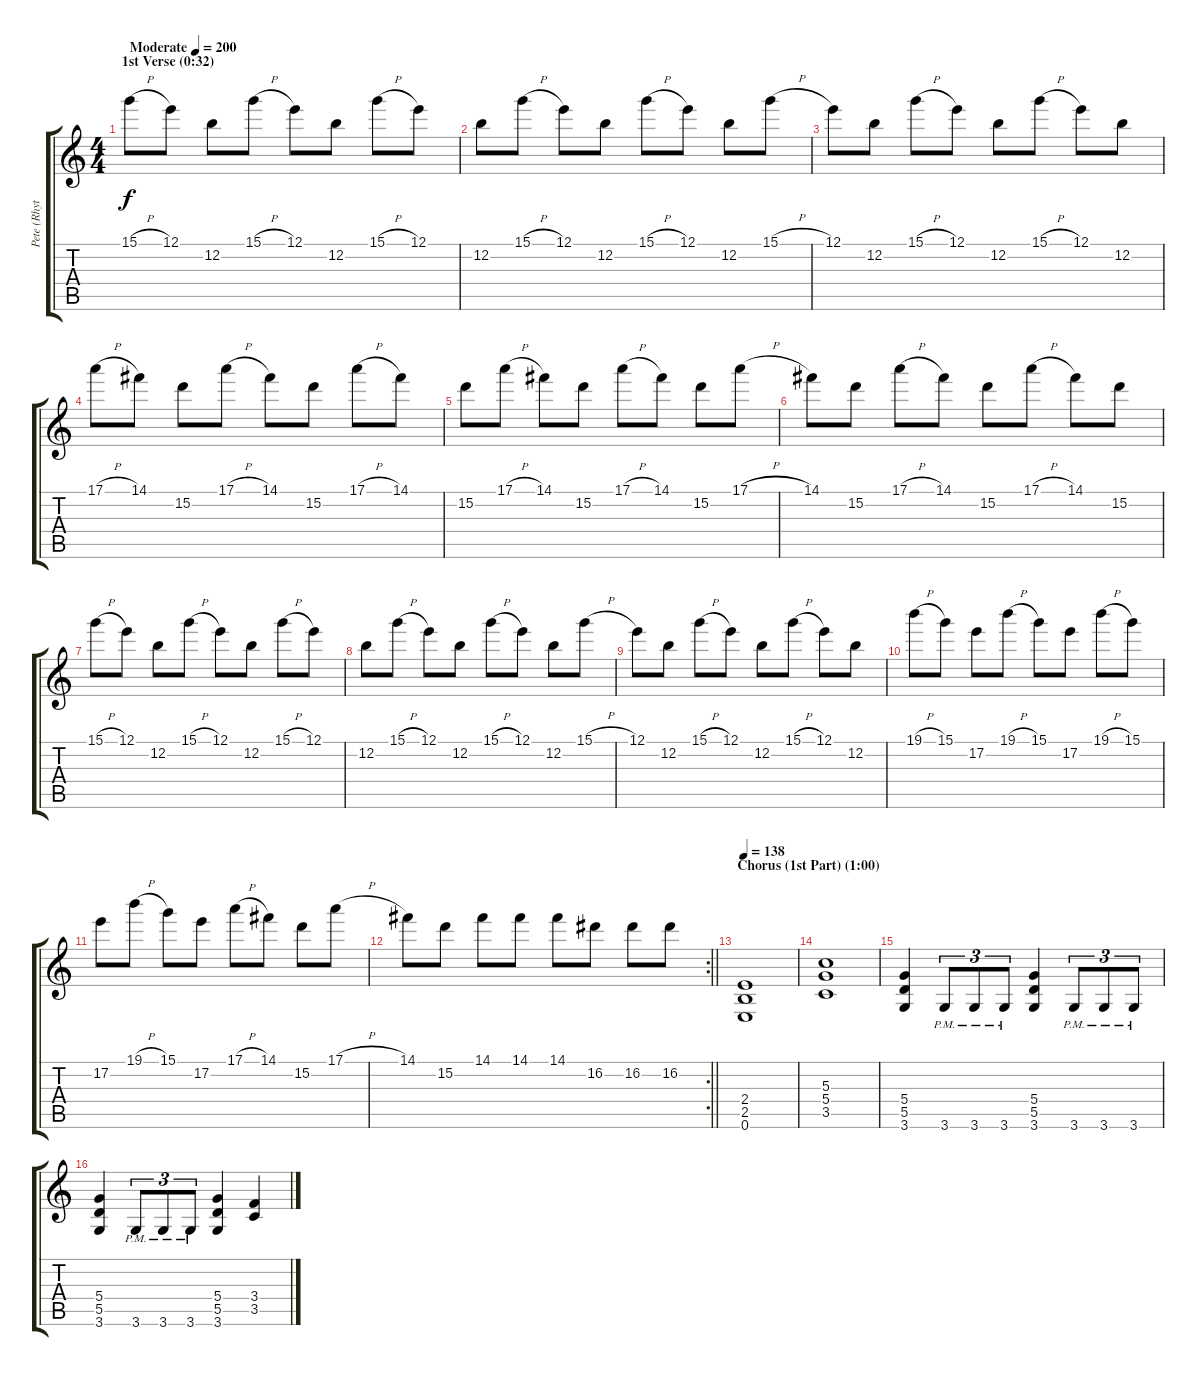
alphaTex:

\track ("Pete (Rhythm)" "Pete (Rhyt") {instrument distortionguitar}
\staff {score tabs}
\tuning (E4 B3 G3 D3 A2 E2) {hide}
\ts (4 4)
\section ("" "1st Verse (0:32)")
\tempo (200 "Moderate")
\clef g2
\ks c
15.1{h}.8{dy f instrument distortionguitar} 12.1.8 12.2.8 15.1{h}.8 12.1.8 12.2.8 15.1{h}.8 12.1.8 |
12.2.8 15.1{h}.8 12.1.8 12.2.8 15.1{h}.8 12.1.8 12.2.8 15.1{h}.8 |
12.1.8 12.2.8 15.1{h}.8 12.1.8 12.2.8 15.1{h}.8 12.1.8 12.2.8 |
17.1{h}.8 14.1.8 15.2.8 17.1{h}.8 14.1.8 15.2.8 17.1{h}.8 14.1.8 |
15.2.8 17.1{h}.8 14.1.8 15.2.8 17.1{h}.8 14.1.8 15.2.8 17.1{h}.8 |
14.1.8 15.2.8 17.1{h}.8 14.1.8 15.2.8 17.1{h}.8 14.1.8 15.2.8 |
15.1{h}.8 12.1.8 12.2.8 15.1{h}.8 12.1.8 12.2.8 15.1{h}.8 12.1.8 |
12.2.8 15.1{h}.8 12.1.8 12.2.8 15.1{h}.8 12.1.8 12.2.8 15.1{h}.8 |
12.1.8 12.2.8 15.1{h}.8 12.1.8 12.2.8 15.1{h}.8 12.1.8 12.2.8 |
19.1{h}.8 15.1.8 17.2.8 19.1{h}.8 15.1.8 17.2.8 19.1{h}.8 15.1.8 |
17.2.8 19.1{h}.8 15.1.8 17.2.8 17.1{h}.8 14.1.8 15.2.8 17.1{h}.8 |
\rc 2
\barLineRight lightlight
14.1.8 15.2.8 14.1.8 14.1.8 14.1.8 16.2.8 16.2.8 16.2.8 |
\section ("" "Chorus (1st Part) (1:00)")
\tempo 138
(2.4 2.5 0.6).1 |
(5.3 5.4 3.5).1 |
(5.4 5.5 3.6).4 3.6{pm}.8{tu (3 2)} 3.6{pm}.8{tu (3 2)} 3.6{pm}.8{tu (3 2)} (5.4 5.5 3.6).4 3.6{pm}.8{tu (3 2)} 3.6{pm}.8{tu (3 2)} 3.6{pm}.8{tu (3 2)} |
(5.4 5.5 3.6).4 3.6{pm}.8{tu (3 2)} 3.6{pm}.8{tu (3 2)} 3.6{pm}.8{tu (3 2)} (5.4 5.5 3.6).4 (3.4 3.5).4
